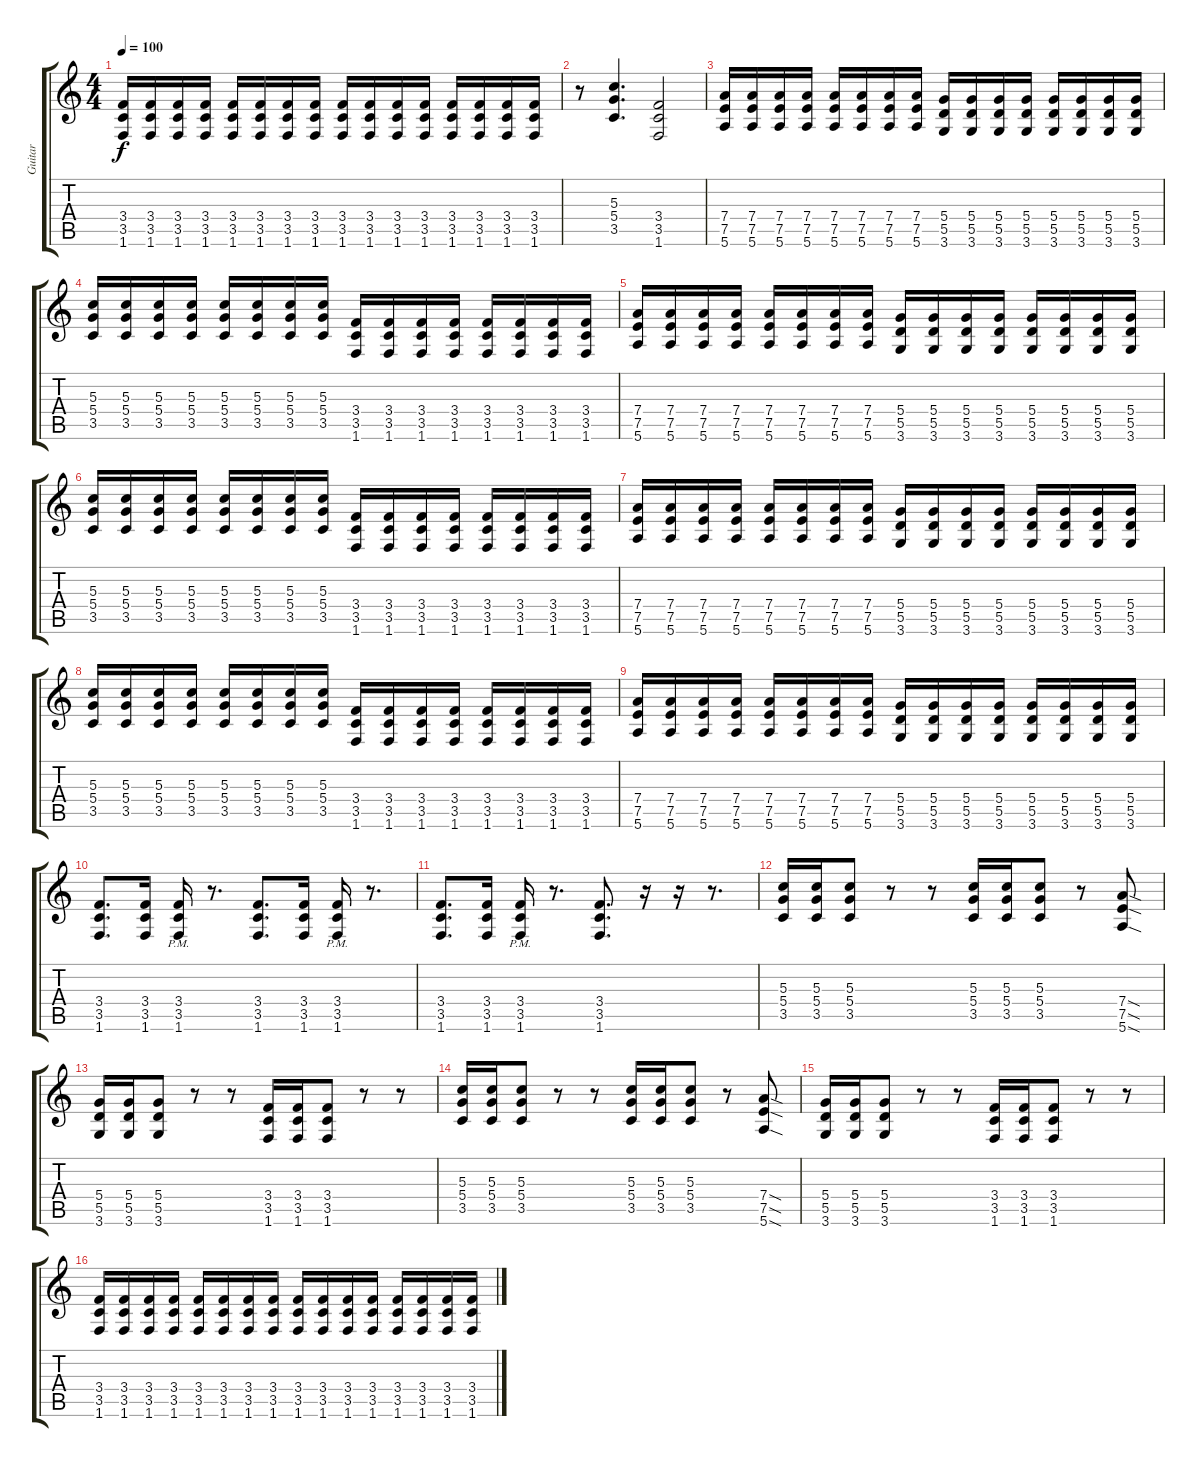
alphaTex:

\track ("Guitar" "Guitar") {instrument distortionguitar}
\staff {score tabs}
\tuning (E4 B3 G3 D3 A2 E2) {hide}
\ts (4 4)
\tempo 100
\clef g2
\ks c
(3.4 3.5 1.6).16{dy f} (3.4 3.5 1.6).16 (3.4 3.5 1.6).16 (3.4 3.5 1.6).16 (3.4 3.5 1.6).16 (3.4 3.5 1.6).16 (3.4 3.5 1.6).16 (3.4 3.5 1.6).16 (3.4 3.5 1.6).16 (3.4 3.5 1.6).16 (3.4 3.5 1.6).16 (3.4 3.5 1.6).16 (3.4 3.5 1.6).16 (3.4 3.5 1.6).16 (3.4 3.5 1.6).16 (3.4 3.5 1.6).16 |
r.8 (5.3 5.4 3.5).4{d} (3.4 3.5 1.6).2 |
(7.4 7.5 5.6).16 (7.4 7.5 5.6).16 (7.4 7.5 5.6).16 (7.4 7.5 5.6).16 (7.4 7.5 5.6).16 (7.4 7.5 5.6).16 (7.4 7.5 5.6).16 (7.4 7.5 5.6).16 (5.4 5.5 3.6).16 (5.4 5.5 3.6).16 (5.4 5.5 3.6).16 (5.4 5.5 3.6).16 (5.4 5.5 3.6).16 (5.4 5.5 3.6).16 (5.4 5.5 3.6).16 (5.4 5.5 3.6).16 |
(5.3 5.4 3.5).16 (5.3 5.4 3.5).16 (5.3 5.4 3.5).16 (5.3 5.4 3.5).16 (5.3 5.4 3.5).16 (5.3 5.4 3.5).16 (5.3 5.4 3.5).16 (5.3 5.4 3.5).16 (3.4 3.5 1.6).16 (3.4 3.5 1.6).16 (3.4 3.5 1.6).16 (3.4 3.5 1.6).16 (3.4 3.5 1.6).16 (3.4 3.5 1.6).16 (3.4 3.5 1.6).16 (3.4 3.5 1.6).16 |
(7.4 7.5 5.6).16 (7.4 7.5 5.6).16 (7.4 7.5 5.6).16 (7.4 7.5 5.6).16 (7.4 7.5 5.6).16 (7.4 7.5 5.6).16 (7.4 7.5 5.6).16 (7.4 7.5 5.6).16 (5.4 5.5 3.6).16 (5.4 5.5 3.6).16 (5.4 5.5 3.6).16 (5.4 5.5 3.6).16 (5.4 5.5 3.6).16 (5.4 5.5 3.6).16 (5.4 5.5 3.6).16 (5.4 5.5 3.6).16 |
(5.3 5.4 3.5).16 (5.3 5.4 3.5).16 (5.3 5.4 3.5).16 (5.3 5.4 3.5).16 (5.3 5.4 3.5).16 (5.3 5.4 3.5).16 (5.3 5.4 3.5).16 (5.3 5.4 3.5).16 (3.4 3.5 1.6).16 (3.4 3.5 1.6).16 (3.4 3.5 1.6).16 (3.4 3.5 1.6).16 (3.4 3.5 1.6).16 (3.4 3.5 1.6).16 (3.4 3.5 1.6).16 (3.4 3.5 1.6).16 |
(7.4 7.5 5.6).16 (7.4 7.5 5.6).16 (7.4 7.5 5.6).16 (7.4 7.5 5.6).16 (7.4 7.5 5.6).16 (7.4 7.5 5.6).16 (7.4 7.5 5.6).16 (7.4 7.5 5.6).16 (5.4 5.5 3.6).16 (5.4 5.5 3.6).16 (5.4 5.5 3.6).16 (5.4 5.5 3.6).16 (5.4 5.5 3.6).16 (5.4 5.5 3.6).16 (5.4 5.5 3.6).16 (5.4 5.5 3.6).16 |
(5.3 5.4 3.5).16 (5.3 5.4 3.5).16 (5.3 5.4 3.5).16 (5.3 5.4 3.5).16 (5.3 5.4 3.5).16 (5.3 5.4 3.5).16 (5.3 5.4 3.5).16 (5.3 5.4 3.5).16 (3.4 3.5 1.6).16 (3.4 3.5 1.6).16 (3.4 3.5 1.6).16 (3.4 3.5 1.6).16 (3.4 3.5 1.6).16 (3.4 3.5 1.6).16 (3.4 3.5 1.6).16 (3.4 3.5 1.6).16 |
(7.4 7.5 5.6).16 (7.4 7.5 5.6).16 (7.4 7.5 5.6).16 (7.4 7.5 5.6).16 (7.4 7.5 5.6).16 (7.4 7.5 5.6).16 (7.4 7.5 5.6).16 (7.4 7.5 5.6).16 (5.4 5.5 3.6).16 (5.4 5.5 3.6).16 (5.4 5.5 3.6).16 (5.4 5.5 3.6).16 (5.4 5.5 3.6).16 (5.4 5.5 3.6).16 (5.4 5.5 3.6).16 (5.4 5.5 3.6).16 |
(3.4 3.5 1.6).8{d} (3.4 3.5 1.6).16 (3.4{pm} 3.5{pm} 1.6{pm}).16 r.8{d} (3.4 3.5 1.6).8{d} (3.4 3.5 1.6).16 (3.4{pm} 3.5{pm} 1.6{pm}).16 r.8{d} |
(3.4 3.5 1.6).8{d} (3.4 3.5 1.6).16 (3.4{pm} 3.5{pm} 1.6{pm}).16 r.8{d} (3.4 3.5 1.6).8{d} r.16 r.16 r.8{d} |
(5.3 5.4 3.5).16 (5.3 5.4 3.5).16 (5.3 5.4 3.5).8 r.8 r.8 (5.3 5.4 3.5).16 (5.3 5.4 3.5).16 (5.3 5.4 3.5).8 r.8 (7.4{sod} 7.5{sod} 5.6{sod}).8 |
(5.4 5.5 3.6).16 (5.4 5.5 3.6).16 (5.4 5.5 3.6).8 r.8 r.8 (3.4 3.5 1.6).16 (3.4 3.5 1.6).16 (3.4 3.5 1.6).8 r.8 r.8 |
(5.3 5.4 3.5).16 (5.3 5.4 3.5).16 (5.3 5.4 3.5).8 r.8 r.8 (5.3 5.4 3.5).16 (5.3 5.4 3.5).16 (5.3 5.4 3.5).8 r.8 (7.4{sod} 7.5{sod} 5.6{sod}).8 |
(5.4 5.5 3.6).16 (5.4 5.5 3.6).16 (5.4 5.5 3.6).8 r.8 r.8 (3.4 3.5 1.6).16 (3.4 3.5 1.6).16 (3.4 3.5 1.6).8 r.8 r.8 |
(3.4 3.5 1.6).16 (3.4 3.5 1.6).16 (3.4 3.5 1.6).16 (3.4 3.5 1.6).16 (3.4 3.5 1.6).16 (3.4 3.5 1.6).16 (3.4 3.5 1.6).16 (3.4 3.5 1.6).16 (3.4 3.5 1.6).16 (3.4 3.5 1.6).16 (3.4 3.5 1.6).16 (3.4 3.5 1.6).16 (3.4 3.5 1.6).16 (3.4 3.5 1.6).16 (3.4 3.5 1.6).16 (3.4 3.5 1.6).16
